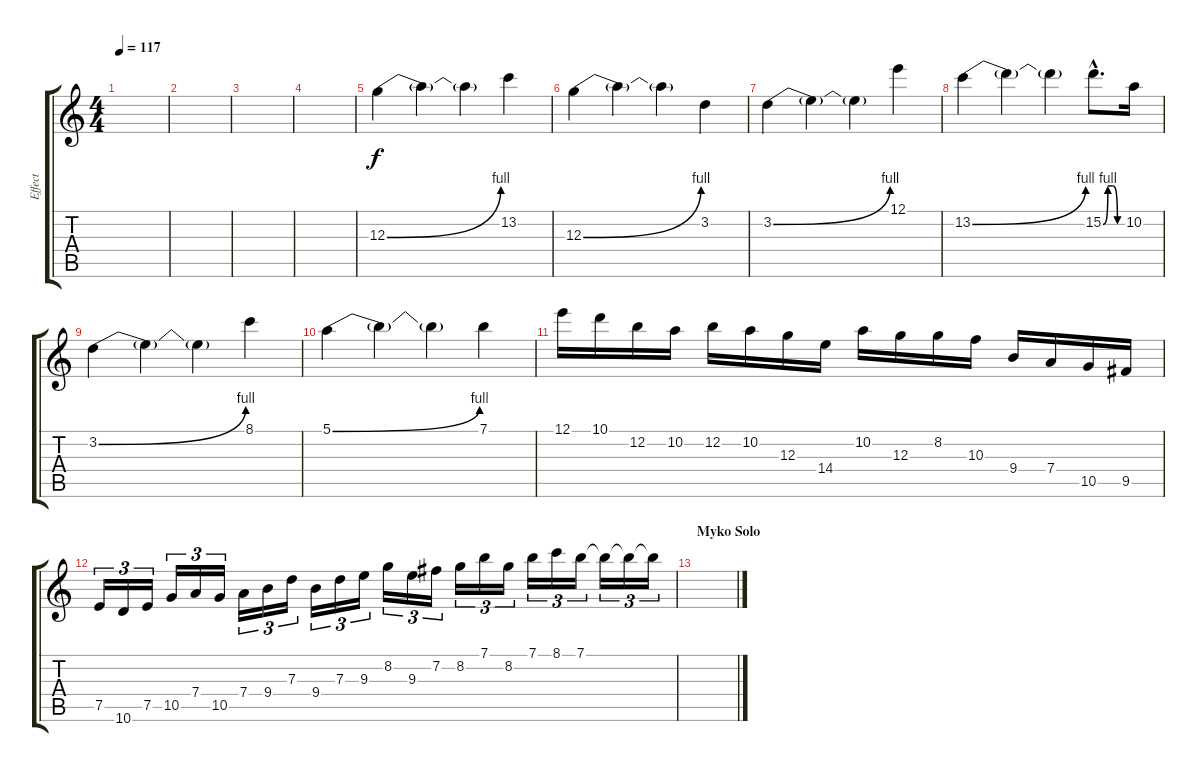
\track ("Effect" "Effect") {instrument overdrivenguitar}
\staff {score tabs}
\tuning (E4 B3 G3 D3 A2 E2) {hide}
\ts (4 4)
\tempo 117
\clef g2
\ks c
|
|
|
|
12.3{be (bend 0 0 60 4)}.4 12.3{t}.4 12.3{t}.4 13.2.4 |
12.3{be (bend 0 0 60 4)}.4 12.3{t}.4 12.3{t}.4 3.2.4 |
3.2{be (bend 0 0 60 4)}.4 3.2{t}.4 3.2{t}.4 12.1.4 |
13.2{be (bend 0 0 60 4)}.4 13.2{t}.4 13.2{t}.4 15.2{be (custom 0 0 15 4 30 4 45 0 60 0) hac}.8{d} 10.2.16 |
3.2{be (bend 0 0 60 4)}.4 3.2{t}.4 3.2{t}.4 8.1.4 |
5.1{be (bend 0 0 60 4)}.4 5.1{t}.4 5.1{t}.4 7.1.4 |
12.1.16 10.1.16 12.2.16 10.2.16 12.2.16 10.2.16 12.3.16 14.4.16 10.2.16 12.3.16 8.2.16 10.3.16 9.4.16 7.4.16 10.5.16 9.5.16 |
7.5.16{tu (3 2)} 10.6.16{tu (3 2)} 7.5.16{tu (3 2)} 10.5.16{tu (3 2)} 7.4.16{tu (3 2)} 10.5.16{tu (3 2)} 7.4.16{tu (3 2)} 9.4.16{tu (3 2)} 7.3.16{tu (3 2)} 9.4.16{tu (3 2)} 7.3.16{tu (3 2)} 9.3.16{tu (3 2)} 8.2.16{tu (3 2)} 9.3.16{tu (3 2)} 7.2.16{tu (3 2)} 8.2.16{tu (3 2)} 7.1.16{tu (3 2)} 8.2.16{tu (3 2)} 7.1.16{tu (3 2)} 8.1.16{tu (3 2)} 7.1.16{tu (3 2)} 7.1{t}.16{tu (3 2)} 7.1{t}.16{tu (3 2)} 7.1{t}.16{tu (3 2)} |
\section ("" "Myko Solo")
